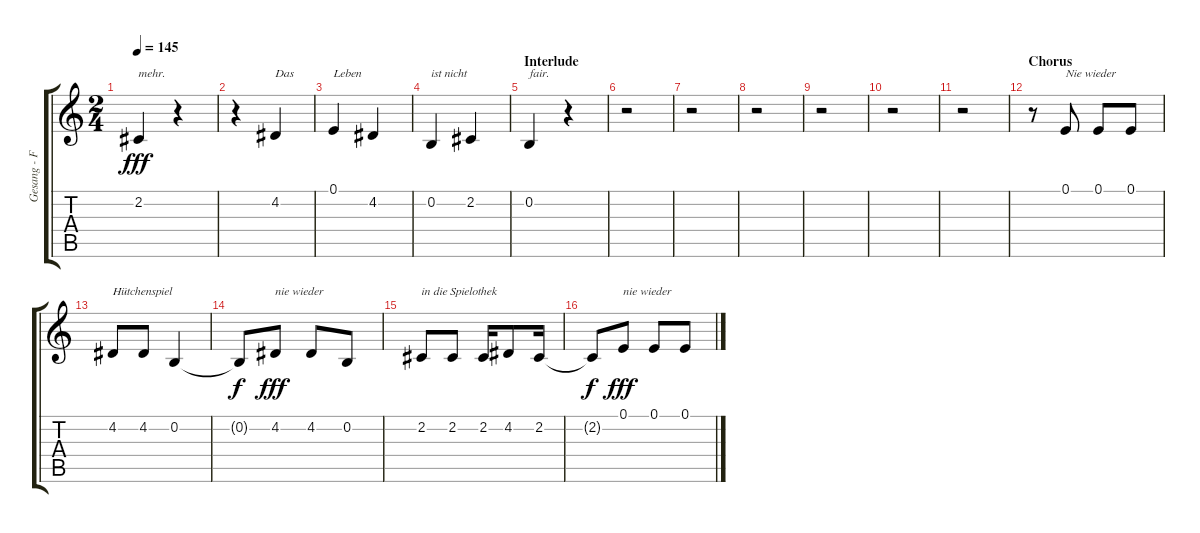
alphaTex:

\track ("Gesang - Farin Urlaub" "Gesang - F") {instrument lead8bassandlead}
\staff {score tabs}
\tuning (E4 B3 G3 D3 A2 E2) {hide}
\ts (2 4)
\tempo 145
\clef g2
\ks c
2.2.4{txt "mehr." dy fff} r.4 |
r.4 4.2.4{txt "Das"} |
0.1.4{txt "Leben"} 4.2.4 |
0.2.4{txt "ist nicht"} 2.2.4 |
\section ("" "Interlude")
0.2.4{txt "fair."} r.4 |
r.2 |
r.2 |
r.2 |
r.2 |
r.2 |
r.2 |
\section ("" "Chorus")
r.8 0.1.8{txt "Nie wieder"} 0.1.8 0.1.8 |
4.2.8{txt "Hütchenspiel"} 4.2.8 0.2.4 |
0.2{t}.8{dy f} 4.2.8{txt "nie wieder" dy fff} 4.2.8 0.2.8 |
2.2.8{txt "in die Spielothek"} 2.2.8 2.2.16 4.2.8 2.2.16 |
2.2{t}.8{dy f} 0.1.8{txt "nie wieder" dy fff} 0.1.8 0.1.8
